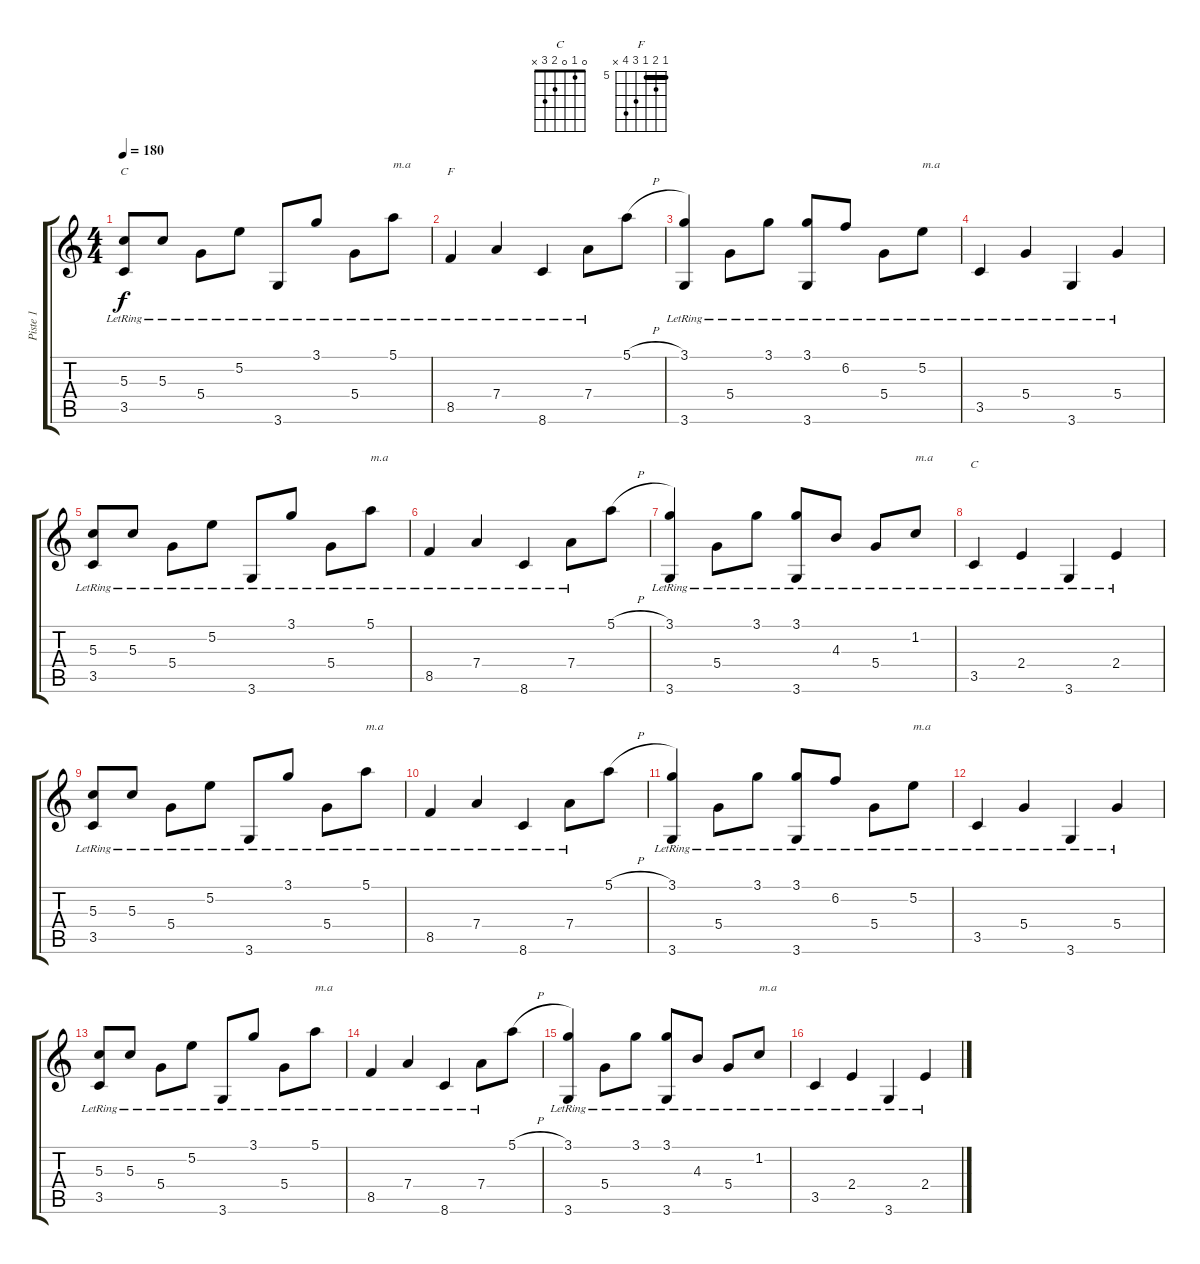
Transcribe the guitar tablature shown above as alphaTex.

\track ("Piste 1" "Piste 1") {instrument acousticguitarnylon}
\staff {score tabs}
\tuning (E4 B3 G3 D3 A2 E2) {hide}
\chord ("C" 3 5 5 5 3 x) {barre 3}
\chord ("F" 5 6 5 7 8 x) {firstfret 5 barre 5}
\chord ("C" 0 1 0 2 3 x)
\ts (4 4)
\tempo 180
\clef g2
\ks c
(5.3{lr} 3.5{lr}).8{ch "C" dy f instrument acousticguitarnylon} 5.3{lr}.8 5.4{lr}.8 5.2{lr}.8 3.6{lr}.8 3.1{lr}.8 5.4{lr}.8 5.1{lr}.8{txt "m.a"} |
8.5{lr}.4{ch "F"} 7.4{lr}.4 8.6{lr}.4 7.4{lr}.8 5.1{h}.8 |
(3.1{lr} 3.6{lr}).4 5.4{lr}.8 3.1{lr}.8 (3.1{lr} 3.6{lr}).8 6.2{lr}.8 5.4{lr}.8 5.2{lr}.8{txt "m.a"} |
3.5{lr}.4 5.4{lr}.4 3.6{lr}.4 5.4{lr}.4 |
(5.3{lr} 3.5{lr}).8 5.3{lr}.8 5.4{lr}.8 5.2{lr}.8 3.6{lr}.8 3.1{lr}.8 5.4{lr}.8 5.1{lr}.8{txt "m.a"} |
8.5{lr}.4 7.4{lr}.4 8.6{lr}.4 7.4{lr}.8 5.1{h}.8 |
(3.1{lr} 3.6{lr}).4 5.4{lr}.8 3.1{lr}.8 (3.1{lr} 3.6{lr}).8 4.3{lr}.8 5.4{lr}.8 1.2{lr}.8{txt "m.a"} |
3.5{lr}.4{ch "C"} 2.4{lr}.4 3.6{lr}.4 2.4{lr}.4 |
(5.3{lr} 3.5{lr}).8 5.3{lr}.8 5.4{lr}.8 5.2{lr}.8 3.6{lr}.8 3.1{lr}.8 5.4{lr}.8 5.1{lr}.8{txt "m.a"} |
8.5{lr}.4 7.4{lr}.4 8.6{lr}.4 7.4{lr}.8 5.1{h}.8 |
(3.1{lr} 3.6{lr}).4 5.4{lr}.8 3.1{lr}.8 (3.1{lr} 3.6{lr}).8 6.2{lr}.8 5.4{lr}.8 5.2{lr}.8{txt "m.a"} |
3.5{lr}.4 5.4{lr}.4 3.6{lr}.4 5.4{lr}.4 |
(5.3{lr} 3.5{lr}).8 5.3{lr}.8 5.4{lr}.8 5.2{lr}.8 3.6{lr}.8 3.1{lr}.8 5.4{lr}.8 5.1{lr}.8{txt "m.a"} |
8.5{lr}.4 7.4{lr}.4 8.6{lr}.4 7.4{lr}.8 5.1{h}.8 |
(3.1{lr} 3.6{lr}).4 5.4{lr}.8 3.1{lr}.8 (3.1{lr} 3.6{lr}).8 4.3{lr}.8 5.4{lr}.8 1.2{lr}.8{txt "m.a"} |
3.5{lr}.4 2.4{lr}.4 3.6{lr}.4 2.4{lr}.4
